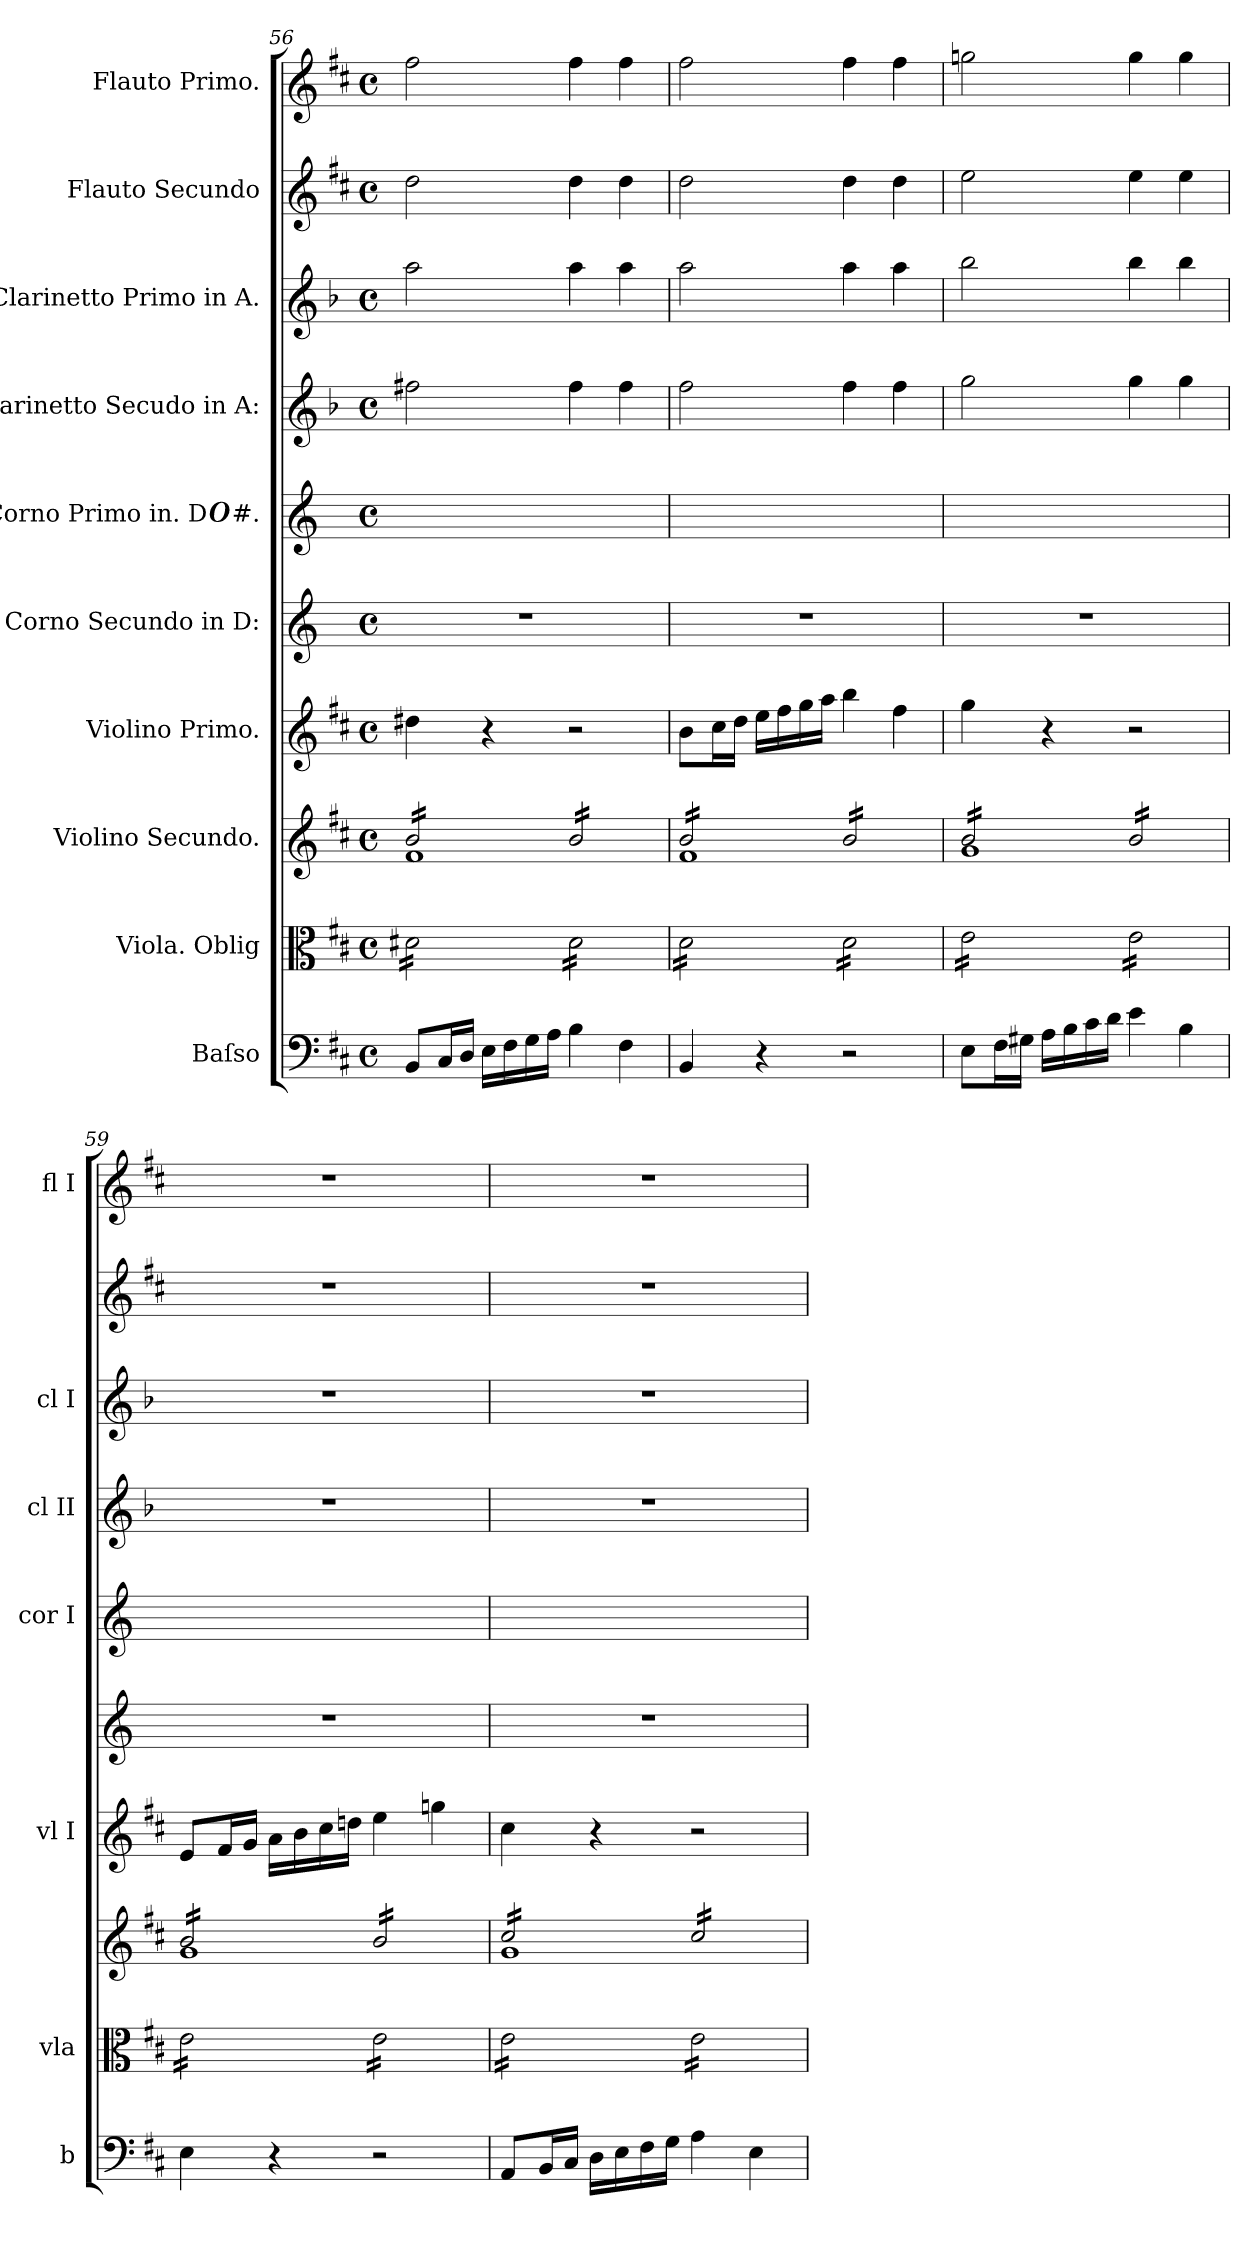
**kern	**kern	**kern	**kern	**kern	**kern	**kern	**kern	**kern	**kern
*part10	*part9	*part8	*part7	*part6	*part5	*part4	*part3	*part2	*part1
*staff10	*staff9	*staff8	*staff7	*staff6	*staff5	*staff4	*staff3	*staff2	*staff1
*I"Baſso	*I"Viola. Oblig	*I"Violino Secundo.	*I"Violino Primo.	*I"Corno Secundo in D:	*I"Corno Primo in. D##.	*I"Clarinetto Secudo in A:	*I"Clarinetto Primo in A.	*I"Flauto Secundo	*I"Flauto Primo.
*I'b	*I'vla	*	*I'vl I	*	*I'cor I	*I'cl II	*I'cl I	*	*I'fl I
*clefF4	*clefC3	*clefG2	*clefG2	*clefG2	*clefG2	*clefG2	*clefG2	*clefG2	*clefG2
*	*	*	*	*ITrd6c10	*ITrd6c10	*ITrd2c3	*ITrd2c3	*	*
*k[f#c#]	*k[f#c#]	*k[f#c#]	*k[f#c#]	*k[f#c#]	*k[f#c#]	*k[f#c#]	*k[f#c#]	*k[f#c#]	*k[f#c#]
*D:	*D:	*D:	*D:	*D:	*D:	*D:	*D:	*D:	*D:
*M4/4	*M4/4	*M4/4	*M4/4	*M4/4	*M4/4	*M4/4	*M4/4	*M4/4	*M4/4
*met(c)	*met(c)	*met(c)	*met(c)	*met(c)	*met(c)	*met(c)	*met(c)	*met(c)	*met(c)
=56	=56	=56	=56	=56	=56	=56	=56	=56	=56
*	*	*^	*	*	*	*	*	*	*
*	*tremolo	*	*	*	*	*	*	*	*	*
*	*	*tremolo	*	*	*	*	*	*	*	*
8BB/L	16d#X\LL	16b/LL	1f#	4dd#X\	1r	1ryy	2dd#X\	2ff#\	2dd\	2ff#\
.	16d#X\	16b/	.	.	.	.	.	.	.	.
16C#/L	16d#X\	16b/	.	.	.	.	.	.	.	.
16D/JJ	16d#X\	16b/	.	.	.	.	.	.	.	.
16E\LL	16d#X\	16b/	.	4r	.	.	.	.	.	.
16F#\	16d#X\	16b/	.	.	.	.	.	.	.	.
16G\	16d#X\	16b/	.	.	.	.	.	.	.	.
16A\JJ	16d#X\JJ	16b/JJ	.	.	.	.	.	.	.	.
4B\	16d#\LL	16b/LL	.	2r	.	.	4dd#\	4ff#\	4dd\	4ff#\
.	16d#\	16b/	.	.	.	.	.	.	.	.
.	16d#\	16b/	.	.	.	.	.	.	.	.
.	16d#\	16b/	.	.	.	.	.	.	.	.
4F#\	16d#\	16b/	.	.	.	.	4dd#\	4ff#\	4dd\	4ff#\
.	16d#\	16b/	.	.	.	.	.	.	.	.
.	16d#\	16b/	.	.	.	.	.	.	.	.
.	16d#\JJ	16b/JJ	.	.	.	.	.	.	.	.
=57	=57	=57	=57	=57	=57	=57	=57	=57	=57	=57
4BB/	16d\LL	16b/LL	1f#	8b\L	1r	1ryy	2dd\	2ff#\	2dd\	2ff#\
.	16d\	16b/	.	.	.	.	.	.	.	.
.	16d\	16b/	.	16cc#\L	.	.	.	.	.	.
.	16d\	16b/	.	16dd\JJ	.	.	.	.	.	.
4r	16d\	16b/	.	16ee\LL	.	.	.	.	.	.
.	16d\	16b/	.	16ff#\	.	.	.	.	.	.
.	16d\	16b/	.	16gg\	.	.	.	.	.	.
.	16d\JJ	16b/JJ	.	16aa\JJ	.	.	.	.	.	.
2r	16d\LL	16b/LL	.	4bb\	.	.	4dd\	4ff#\	4dd\	4ff#\
.	16d\	16b/	.	.	.	.	.	.	.	.
.	16d\	16b/	.	.	.	.	.	.	.	.
.	16d\	16b/	.	.	.	.	.	.	.	.
.	16d\	16b/	.	4ff#\	.	.	4dd\	4ff#\	4dd\	4ff#\
.	16d\	16b/	.	.	.	.	.	.	.	.
.	16d\	16b/	.	.	.	.	.	.	.	.
.	16d\JJ	16b/JJ	.	.	.	.	.	.	.	.
=58	=58	=58	=58	=58	=58	=58	=58	=58	=58	=58
8E\L	16e\LL	16b/LL	1g	4gg\	1r	1ryy	2ee\	2gg\	2ee\	2ggn\
.	16e\	16b/	.	.	.	.	.	.	.	.
16F#\L	16e\	16b/	.	.	.	.	.	.	.	.
16G#X\JJ	16e\	16b/	.	.	.	.	.	.	.	.
16A\LL	16e\	16b/	.	4r	.	.	.	.	.	.
16B\	16e\	16b/	.	.	.	.	.	.	.	.
16c#\	16e\	16b/	.	.	.	.	.	.	.	.
16d\JJ	16e\JJ	16b/JJ	.	.	.	.	.	.	.	.
4e\	16e\LL	16b/LL	.	2r	.	.	4ee\	4gg\	4ee\	4gg\
.	16e\	16b/	.	.	.	.	.	.	.	.
.	16e\	16b/	.	.	.	.	.	.	.	.
.	16e\	16b/	.	.	.	.	.	.	.	.
4B\	16e\	16b/	.	.	.	.	4ee\	4gg\	4ee\	4gg\
.	16e\	16b/	.	.	.	.	.	.	.	.
.	16e\	16b/	.	.	.	.	.	.	.	.
.	16e\JJ	16b/JJ	.	.	.	.	.	.	.	.
=59	=59	=59	=59	=59	=59	=59	=59	=59	=59	=59
4E\	16e\LL	16b/LL	1g	8e/L	1r	1ryy	1r	1r	1r	1r
.	16e\	16b/	.	.	.	.	.	.	.	.
.	16e\	16b/	.	16f#/L	.	.	.	.	.	.
.	16e\	16b/	.	16g/JJ	.	.	.	.	.	.
4r	16e\	16b/	.	16a\LL	.	.	.	.	.	.
.	16e\	16b/	.	16b\	.	.	.	.	.	.
.	16e\	16b/	.	16cc#\	.	.	.	.	.	.
.	16e\JJ	16b/JJ	.	16ddn\JJ	.	.	.	.	.	.
2r	16e\LL	16b/LL	.	4ee\	.	.	.	.	.	.
.	16e\	16b/	.	.	.	.	.	.	.	.
.	16e\	16b/	.	.	.	.	.	.	.	.
.	16e\	16b/	.	.	.	.	.	.	.	.
.	16e\	16b/	.	4ggn\	.	.	.	.	.	.
.	16e\	16b/	.	.	.	.	.	.	.	.
.	16e\	16b/	.	.	.	.	.	.	.	.
.	16e\JJ	16b/JJ	.	.	.	.	.	.	.	.
=60	=60	=60	=60	=60	=60	=60	=60	=60	=60	=60
8AA/L	16e\LL	16cc#/LL	1g	4cc#\	1r	1ryy	1r	1r	1r	1r
.	16e\	16cc#/	.	.	.	.	.	.	.	.
16BB/L	16e\	16cc#/	.	.	.	.	.	.	.	.
16C#/JJ	16e\	16cc#/	.	.	.	.	.	.	.	.
16D\LL	16e\	16cc#/	.	4r	.	.	.	.	.	.
16E\	16e\	16cc#/	.	.	.	.	.	.	.	.
16F#\	16e\	16cc#/	.	.	.	.	.	.	.	.
16G\JJ	16e\JJ	16cc#/JJ	.	.	.	.	.	.	.	.
4A\	16e\LL	16cc#/LL	.	2r	.	.	.	.	.	.
.	16e\	16cc#/	.	.	.	.	.	.	.	.
.	16e\	16cc#/	.	.	.	.	.	.	.	.
.	16e\	16cc#/	.	.	.	.	.	.	.	.
4E\	16e\	16cc#/	.	.	.	.	.	.	.	.
.	16e\	16cc#/	.	.	.	.	.	.	.	.
.	16e\	16cc#/	.	.	.	.	.	.	.	.
.	16e\JJ	16cc#/JJ	.	.	.	.	.	.	.	.
*	*	*Xtremolo	*	*	*	*	*	*	*	*
*	*Xtremolo	*	*	*	*	*	*	*	*	*
*	*	*v	*v	*	*	*	*	*	*	*
=	=	=	=	=	=	=	=	=	=
*-	*-	*-	*-	*-	*-	*-	*-	*-	*-
